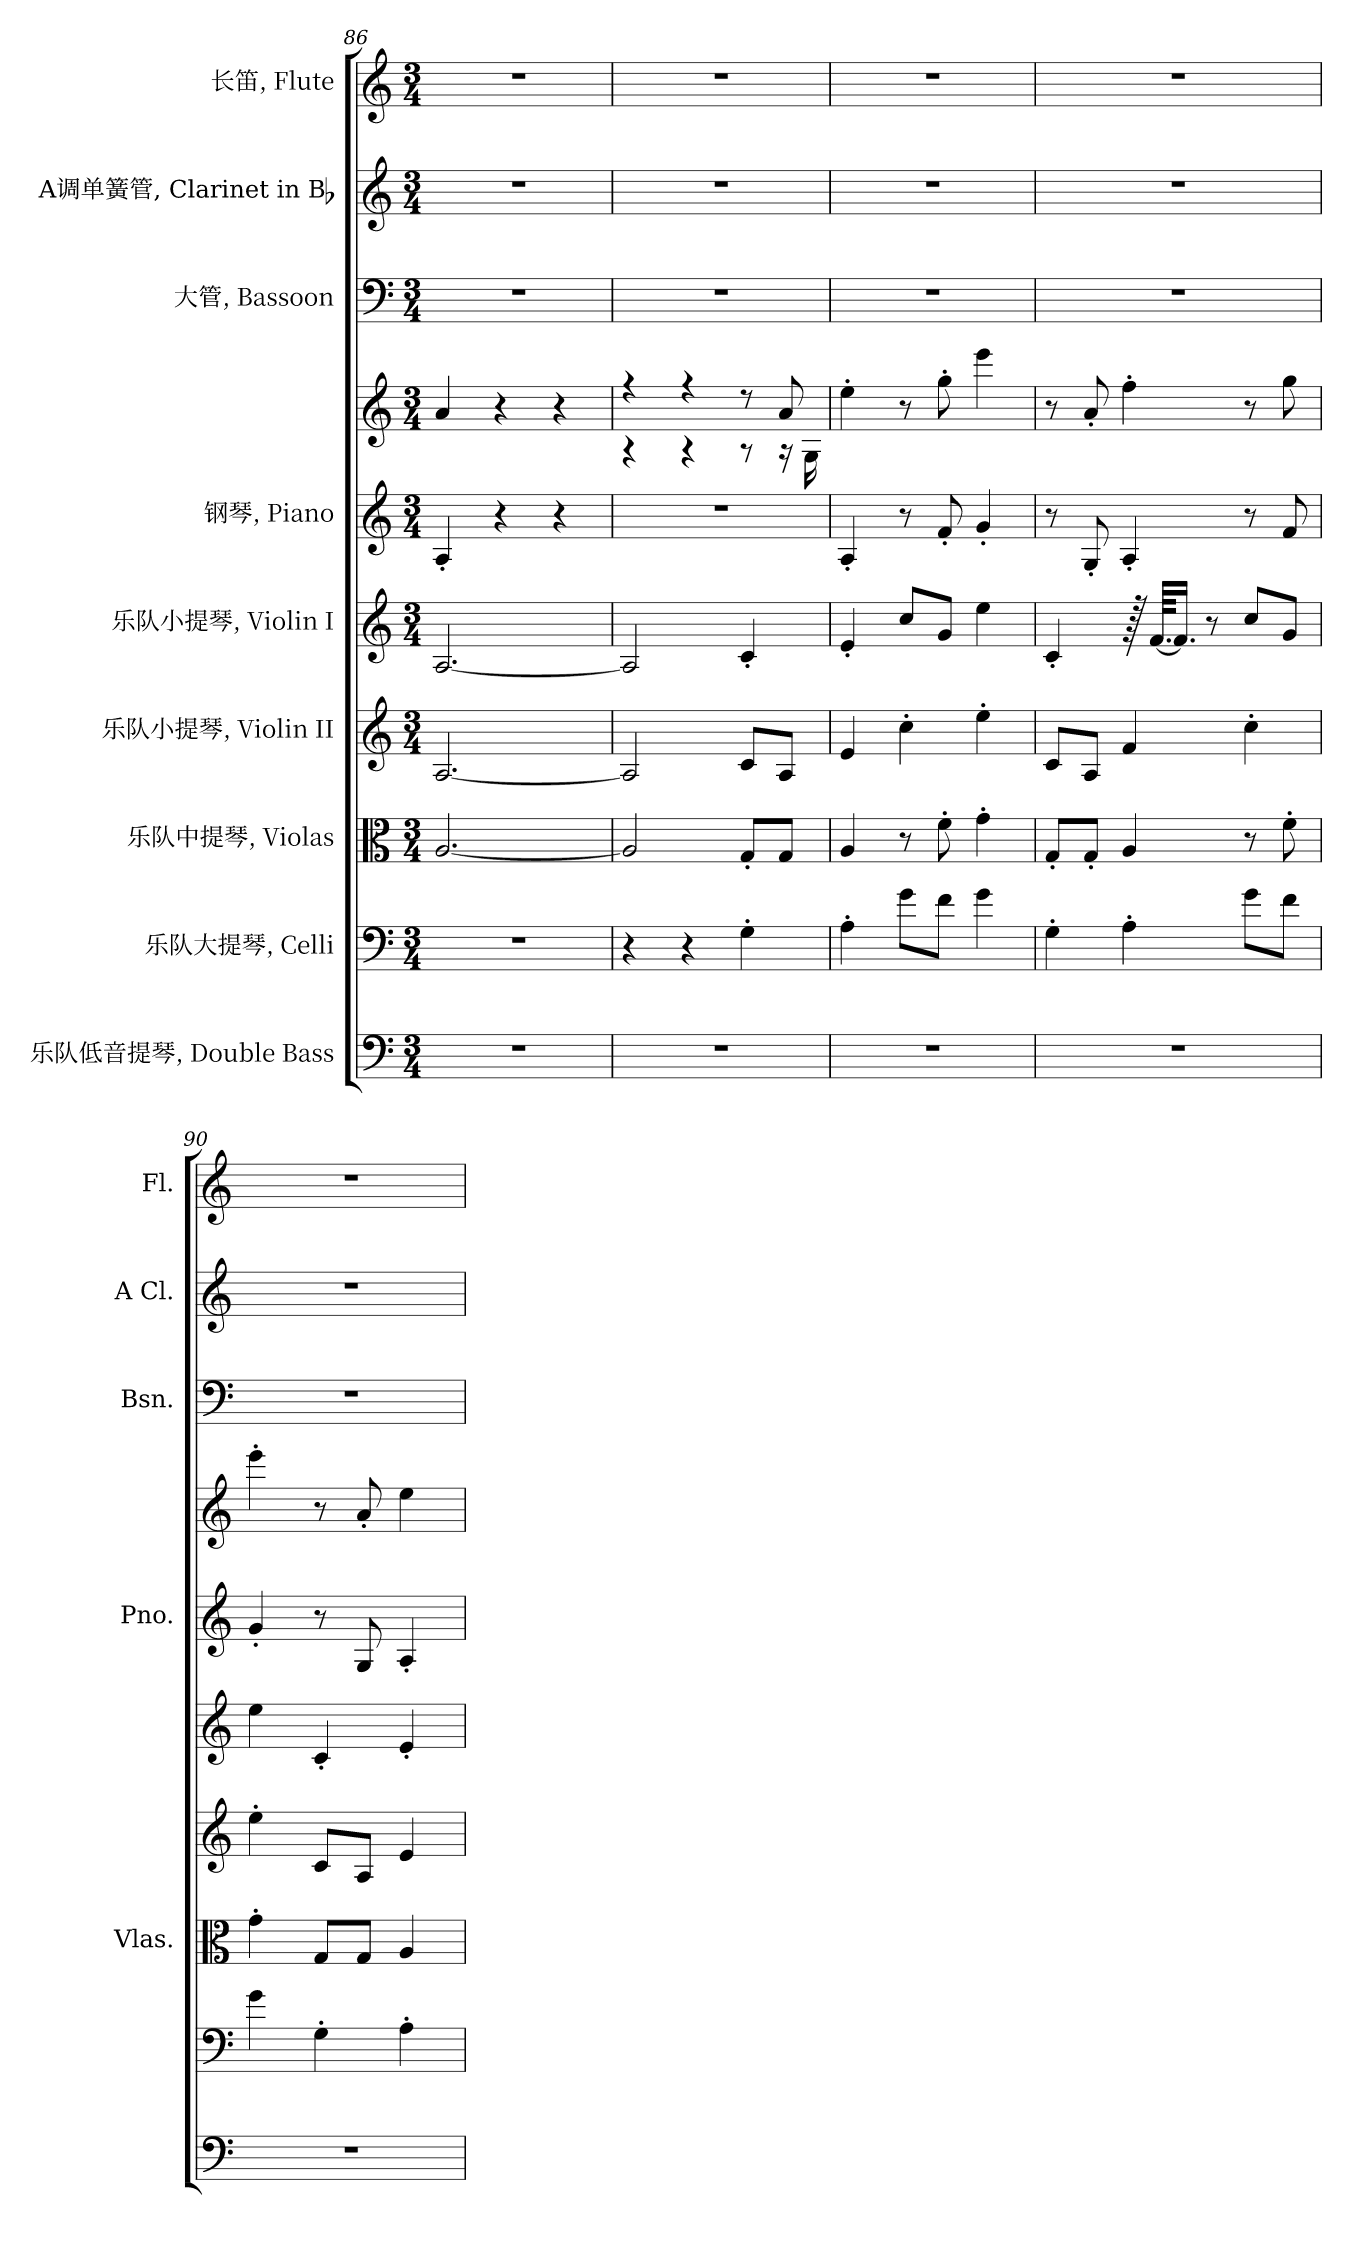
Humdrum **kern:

**kern	**kern	**kern	**kern	**kern	**kern	**kern	**kern	**kern	**kern
*part9	*part8	*part7	*part6	*part5	*part4	*part4	*part3	*part2	*part1
*staff10	*staff9	*staff8	*staff7	*staff6	*staff5	*staff4	*staff3	*staff2	*staff1
*I"乐队低音提琴, Double Bass	*I"乐队大提琴, Celli	*I"乐队中提琴, Violas	*I"乐队小提琴, Violin II	*I"乐队小提琴, Violin I	*I"钢琴, Piano	*	*I"大管, Bassoon	*I"A调单簧管, Clarinet in Bb	*I"长笛, Flute
*	*	*I'Vlas.	*	*	*I'Pno.	*	*I'Bsn.	*I'A Cl.	*I'Fl.
*clefF4	*clefF4	*clefC3	*clefG2	*clefG2	*clefG2	*clefG2	*clefF4	*clefG2	*clefG2
*ITrd7c12	*	*	*	*	*	*	*	*ITrd2c3	*
*k[]	*k[]	*k[]	*k[]	*k[]	*k[]	*k[]	*k[]	*k[f#c#g#]	*k[]
*M3/4	*M3/4	*M3/4	*M3/4	*M3/4	*M3/4	*M3/4	*M3/4	*M3/4	*M3/4
=86	=86	=86	=86	=86	=86	=86	=86	=86	=86
2.r	2.r	[2.A/	[2.A/	[2.A/	4A'/	4a/	2.r	2.r	2.r
.	.	.	.	.	4r	4r	.	.	.
.	.	.	.	.	4r	4r	.	.	.
=87	=87	=87	=87	=87	=87	=87	=87	=87	=87
*	*	*	*	*	*	*^	*	*	*
2.r	4r	2A/]	2A/]	2A/]	2.r	4r	4r	2.r	2.r	2.r
.	4r	.	.	.	.	4r	4r	.	.	.
.	4G'\	8G'/L	8c/L	4c'/	.	8r	8r	.	.	.
.	.	8G/J	8A/J	.	.	8a/	16r	.	.	.
.	.	.	.	.	.	.	16G\	.	.	.
*	*	*	*	*	*	*v	*v	*	*	*
=88	=88	=88	=88	=88	=88	=88	=88	=88	=88
2.r	4A'\	4A/	4e/	4e'/	4A'/	4ee'\	2.r	2.r	2.r
.	8g\L	8r	4cc'\	8cc/L	8r	8r	.	.	.
.	8f\J	8f'\	.	8g/J	8f'/	8gg'\	.	.	.
.	4g\	4g'\	4ee'\	4ee\	4g'/	4eee\	.	.	.
!!LO:PB:g=z
=89	=89	=89	=89	=89	=89	=89	=89	=89	=89
2.r	4G'\	8G'/L	8c/L	4c'/	8r	8r	2.r	2.r	2.r
.	.	8G'/J	8A/J	.	8G'/	8a'/	.	.	.
.	4A'\	4A/	4f/	128r	4A'/	4ff'\	.	.	.
.	.	.	.	[64.f/KKLL	.	.	.	.	.
.	.	.	.	16.f/JJ]	.	.	.	.	.
.	.	.	.	8r	.	.	.	.	.
.	8g\L	8r	4cc'\	8cc/L	8r	8r	.	.	.
.	8f\J	8f'\	.	8g/J	8f/	8gg\	.	.	.
=90	=90	=90	=90	=90	=90	=90	=90	=90	=90
2.r	4g\	4g'\	4ee'\	4ee\	4g'/	4eee'\	2.r	2.r	2.r
.	4G'\	8G/L	8c/L	4c'/	8r	8r	.	.	.
.	.	8G/J	8A/J	.	8G/	8a'/	.	.	.
.	4A'\	4A/	4e/	4e'/	4A'/	4ee\	.	.	.
=	=	=	=	=	=	=	=	=	=
*-	*-	*-	*-	*-	*-	*-	*-	*-	*-
